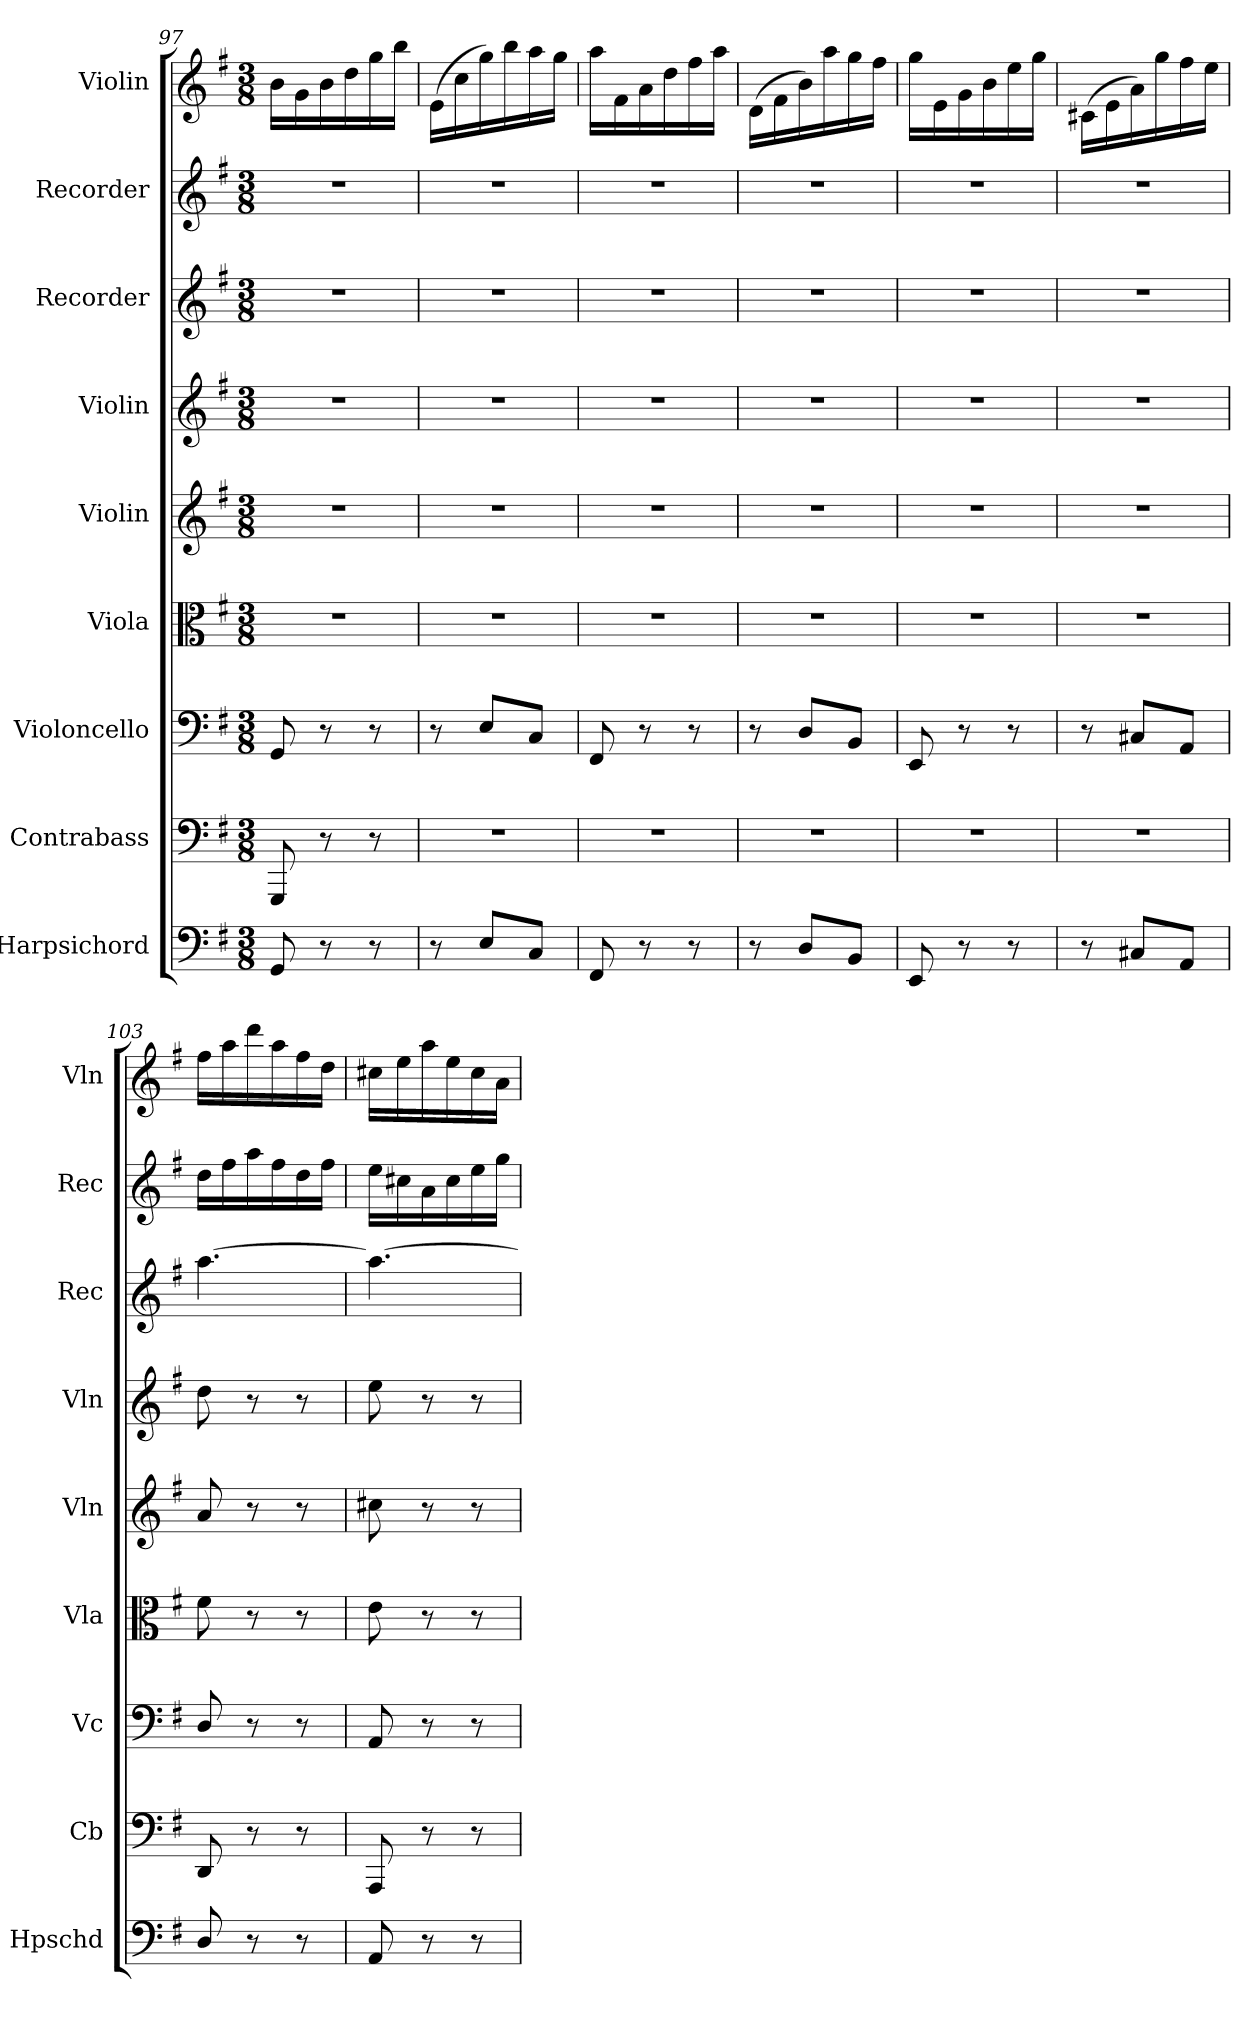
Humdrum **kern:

**kern	**kern	**kern	**kern	**kern	**kern	**kern	**kern	**kern
*part9	*part8	*part7	*part6	*part5	*part4	*part3	*part2	*part1
*staff9	*staff8	*staff7	*staff6	*staff5	*staff4	*staff3	*staff2	*staff1
*I"Harpsichord	*I"Contrabass	*I"Violoncello	*I"Viola	*I"Violin	*I"Violin	*I"Recorder	*I"Recorder	*I"Violin
*I'Hpschd	*I'Cb	*I'Vc	*I'Vla	*I'Vln	*I'Vln	*I'Rec	*I'Rec	*I'Vln
*clefF4	*clefF4	*clefF4	*clefC3	*clefG2	*clefG2	*clefG2	*clefG2	*clefG2
*	*ITrd7c12	*	*	*	*	*	*	*
*k[f#]	*k[f#]	*k[f#]	*k[f#]	*k[f#]	*k[f#]	*k[f#]	*k[f#]	*k[f#]
*G:	*G:	*G:	*G:	*G:	*G:	*G:	*G:	*G:
*M3/8	*M3/8	*M3/8	*M3/8	*M3/8	*M3/8	*M3/8	*M3/8	*M3/8
=97	=97	=97	=97	=97	=97	=97	=97	=97
8GG/	8GGGG/	8GG/	4.r	4.r	4.r	4.r	4.r	16b\LL
.	.	.	.	.	.	.	.	16g\
8r	8r	8r	.	.	.	.	.	16b\
.	.	.	.	.	.	.	.	16dd\
8r	8r	8r	.	.	.	.	.	16gg\
.	.	.	.	.	.	.	.	16bb\JJ
=98	=98	=98	=98	=98	=98	=98	=98	=98
8r	4.r	8r	4.r	4.r	4.r	4.r	4.r	(16e\LL
.	.	.	.	.	.	.	.	16cc\
8E/L	.	8E/L	.	.	.	.	.	16gg\)
.	.	.	.	.	.	.	.	16bb\
8C/J	.	8C/J	.	.	.	.	.	16aa\
.	.	.	.	.	.	.	.	16gg\JJ
=99	=99	=99	=99	=99	=99	=99	=99	=99
8FF#/	4.r	8FF#/	4.r	4.r	4.r	4.r	4.r	16aa\LL
.	.	.	.	.	.	.	.	16f#\
8r	.	8r	.	.	.	.	.	16a\
.	.	.	.	.	.	.	.	16dd\
8r	.	8r	.	.	.	.	.	16ff#\
.	.	.	.	.	.	.	.	16aa\JJ
=100	=100	=100	=100	=100	=100	=100	=100	=100
8r	4.r	8r	4.r	4.r	4.r	4.r	4.r	(16d\LL
.	.	.	.	.	.	.	.	16f#\
8D/L	.	8D/L	.	.	.	.	.	16b\)
.	.	.	.	.	.	.	.	16aa\
8BB/J	.	8BB/J	.	.	.	.	.	16gg\
.	.	.	.	.	.	.	.	16ff#\JJ
=101	=101	=101	=101	=101	=101	=101	=101	=101
8EE/	4.r	8EE/	4.r	4.r	4.r	4.r	4.r	16gg\LL
.	.	.	.	.	.	.	.	16e\
8r	.	8r	.	.	.	.	.	16g\
.	.	.	.	.	.	.	.	16b\
8r	.	8r	.	.	.	.	.	16ee\
.	.	.	.	.	.	.	.	16gg\JJ
=102	=102	=102	=102	=102	=102	=102	=102	=102
8r	4.r	8r	4.r	4.r	4.r	4.r	4.r	(16c#X\LL
.	.	.	.	.	.	.	.	16e\
8C#X/L	.	8C#X/L	.	.	.	.	.	16a\)
.	.	.	.	.	.	.	.	16gg\
8AA/J	.	8AA/J	.	.	.	.	.	16ff#\
.	.	.	.	.	.	.	.	16ee\JJ
=103	=103	=103	=103	=103	=103	=103	=103	=103
8D/	8DDD/	8D/	8f#\	8a/	8dd\	[4.aa\	16dd\LL	16ff#\LL
.	.	.	.	.	.	.	16ff#\	16aa\
8r	8r	8r	8r	8r	8r	.	16aa\	16ddd\
.	.	.	.	.	.	.	16ff#\	16aa\
8r	8r	8r	8r	8r	8r	.	16dd\	16ff#\
.	.	.	.	.	.	.	16ff#\JJ	16dd\JJ
=104	=104	=104	=104	=104	=104	=104	=104	=104
8AA/	8AAAA/	8AA/	8e\	8cc#X\	8ee\	4.aa\_	16ee\LL	16cc#X\LL
.	.	.	.	.	.	.	16cc#X\	16ee\
8r	8r	8r	8r	8r	8r	.	16a\	16aa\
.	.	.	.	.	.	.	16cc#\	16ee\
8r	8r	8r	8r	8r	8r	.	16ee\	16cc#\
.	.	.	.	.	.	.	16gg\JJ	16a\JJ
=	=	=	=	=	=	=	=	=
*-	*-	*-	*-	*-	*-	*-	*-	*-
